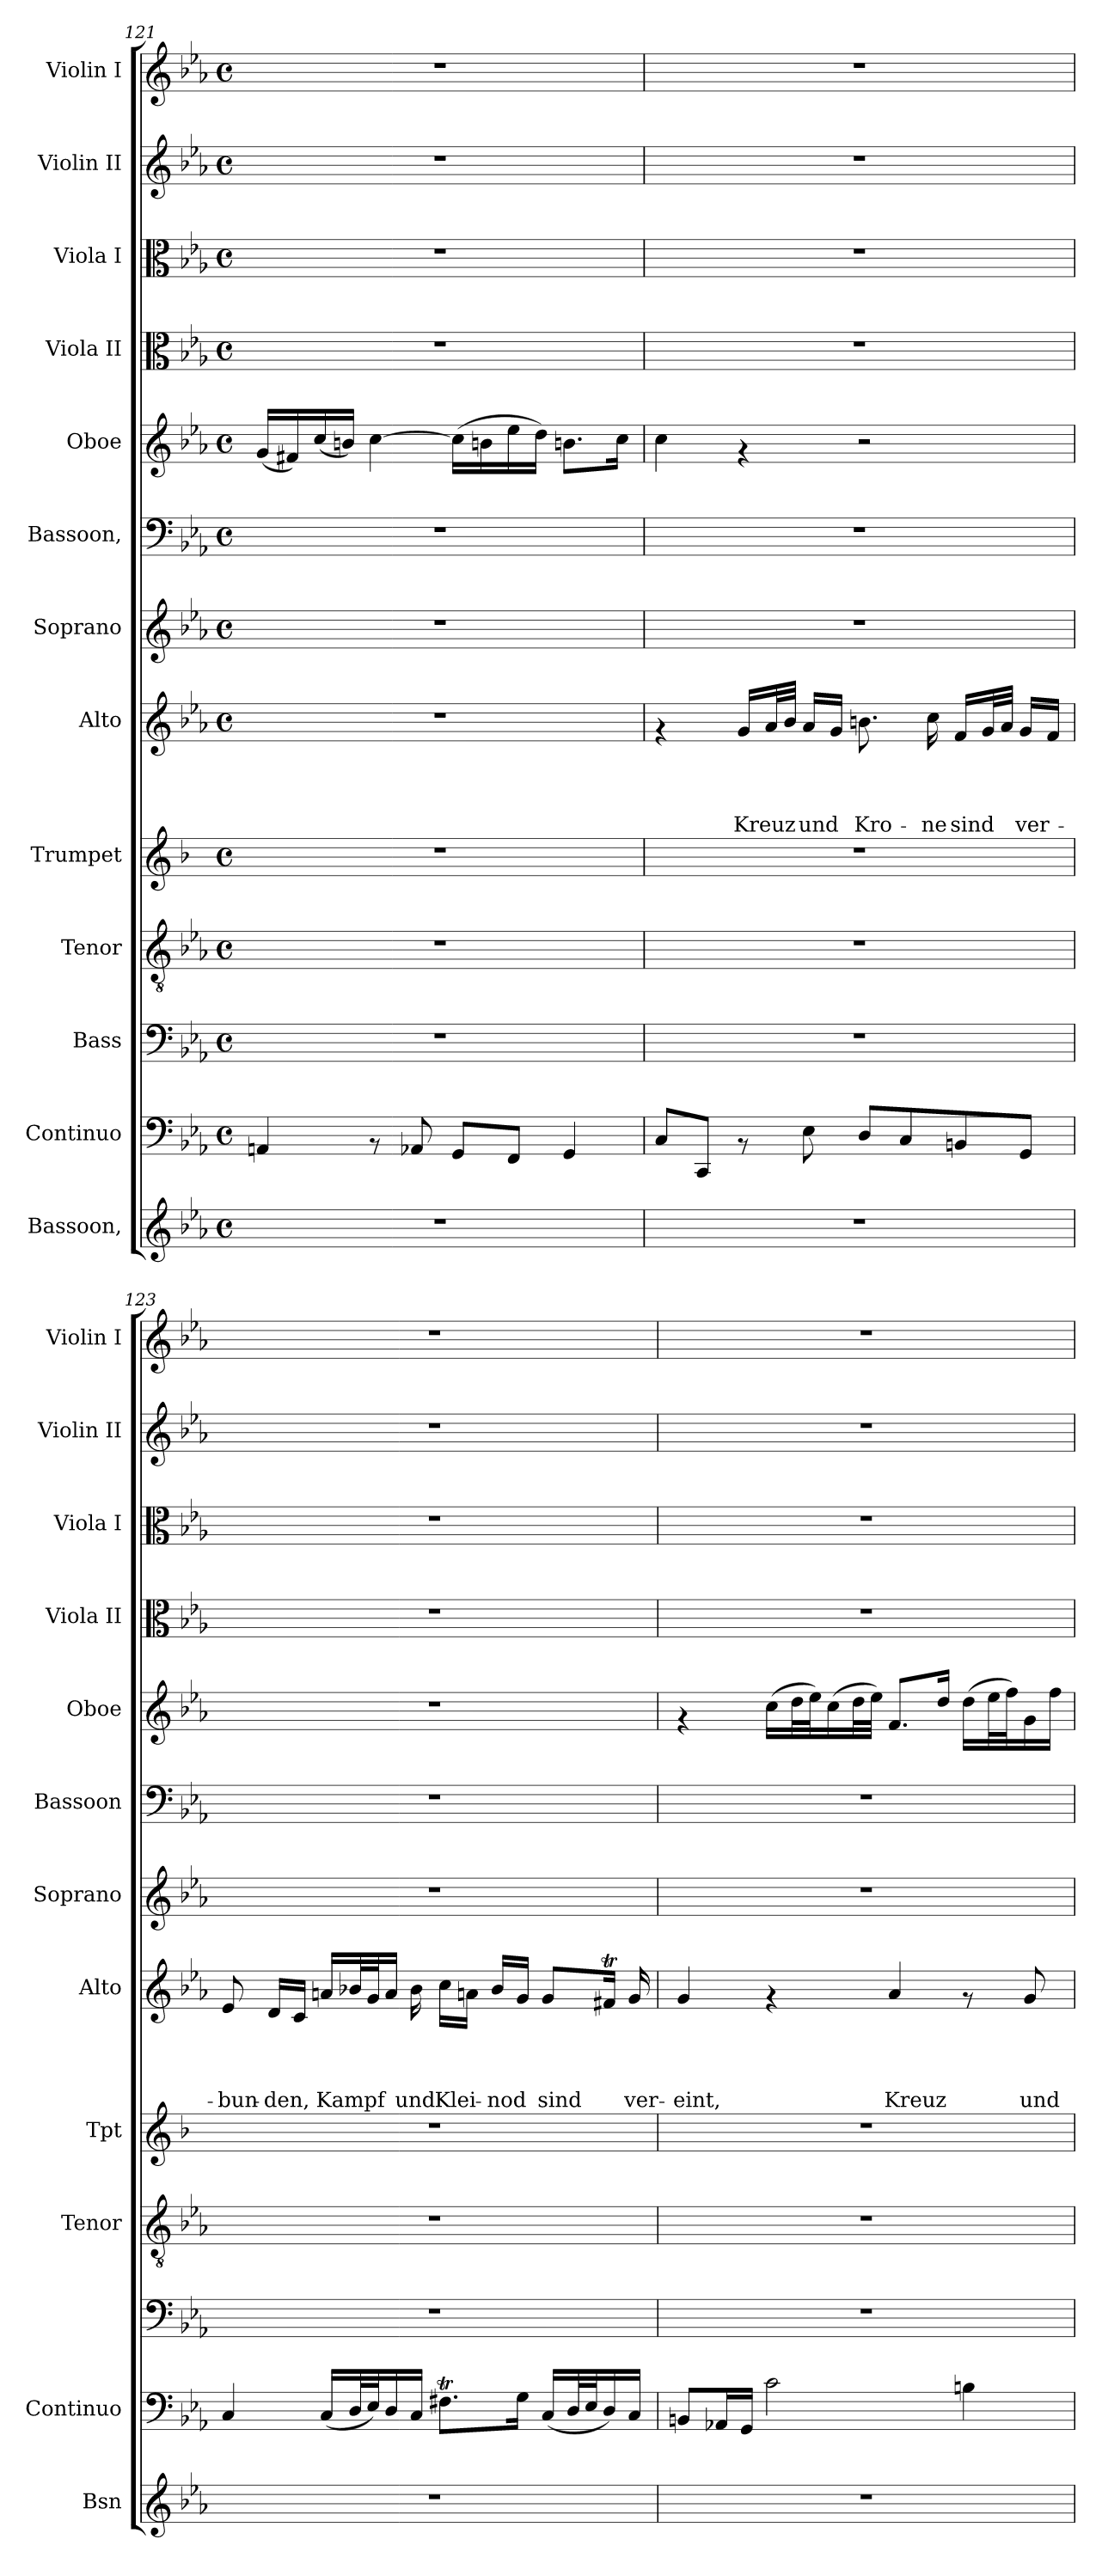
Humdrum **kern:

**kern	**kern	**kern	**kern	**kern	**kern	**text	**text	**text	**text	**kern	**kern	**kern	**kern	**kern	**kern	**kern
*part13	*part12	*part11	*part10	*part9	*part8	*part8	*part8	*part8	*part8	*part7	*part6	*part5	*part4	*part3	*part2	*part1
*staff13	*staff12	*staff11	*staff10	*staff9	*staff8	*staff8	*staff8	*staff8	*staff8	*staff7	*staff6	*staff5	*staff4	*staff3	*staff2	*staff1
*I"Bassoon,	*I"Continuo	*I"Bass	*I"Tenor	*I"Trumpet	*I"Alto	*	*	*	*	*I"Soprano	*I"Bassoon,	*I"Oboe	*I"Viola II	*I"Viola I	*I"Violin II	*I"Violin I
*I'Bsn	*I'Continuo	*	*I'Tenor	*I'Tpt	*I'Alto	*	*	*	*	*I'Soprano	*I'Bassoon	*I'Oboe	*I'Viola II	*I'Viola I	*I'Violin II	*I'Violin I
*clefG2	*clefF4	*clefF4	*clefGv2	*clefG2	*clefG2	*	*	*	*	*clefG2	*clefF4	*clefG2	*clefC3	*clefC3	*clefG2	*clefG2
*	*	*	*	*ITrd1c2	*	*	*	*	*	*	*	*	*	*	*	*
*k[b-e-a-]	*k[b-e-a-]	*k[b-e-a-]	*k[b-e-a-]	*k[b-e-a-]	*k[b-e-a-]	*	*	*	*	*k[b-e-a-]	*k[b-e-a-]	*k[b-e-a-]	*k[b-e-a-]	*k[b-e-a-]	*k[b-e-a-]	*k[b-e-a-]
*E-:	*E-:	*E-:	*E-:	*E-:	*E-:	*	*	*	*	*E-:	*E-:	*E-:	*E-:	*E-:	*E-:	*E-:
*M4/4	*M4/4	*M4/4	*M4/4	*M4/4	*M4/4	*	*	*	*	*M4/4	*M4/4	*M4/4	*M4/4	*M4/4	*M4/4	*M4/4
*met(c)	*met(c)	*met(c)	*met(c)	*met(c)	*met(c)	*	*	*	*	*met(c)	*met(c)	*met(c)	*met(c)	*met(c)	*met(c)	*met(c)
=121	=121	=121	=121	=121	=121	=121	=121	=121	=121	=121	=121	=121	=121	=121	=121	=121
1r	4AAn/	1r	1r	1r	1r	.	.	.	.	1r	1r	(<16g/LL	1r	1r	1r	1r
.	.	.	.	.	.	.	.	.	.	.	.	16f#X/)	.	.	.	.
.	.	.	.	.	.	.	.	.	.	.	.	(<16cc/	.	.	.	.
.	.	.	.	.	.	.	.	.	.	.	.	16bn/JJ)	.	.	.	.
.	8rAA	.	.	.	.	.	.	.	.	.	.	[>4cc\	.	.	.	.
.	8AA-X/	.	.	.	.	.	.	.	.	.	.	.	.	.	.	.
.	8GG/L	.	.	.	.	.	.	.	.	.	.	(>16cc\LL]	.	.	.	.
.	.	.	.	.	.	.	.	.	.	.	.	16bn\	.	.	.	.
.	8FF/J	.	.	.	.	.	.	.	.	.	.	16ee-\	.	.	.	.
.	.	.	.	.	.	.	.	.	.	.	.	16dd\JJ)	.	.	.	.
.	4GG/	.	.	.	.	.	.	.	.	.	.	8.bn\L	.	.	.	.
.	.	.	.	.	.	.	.	.	.	.	.	16cc\Jk	.	.	.	.
!!LO:LB:g=z
=122	=122	=122	=122	=122	=122	=122	=122	=122	=122	=122	=122	=122	=122	=122	=122	=122
1r	8C/L	1r	1r	1r	4rf	.	.	.	.	1r	1r	4cc\	1r	1r	1r	1r
.	8CC/J	.	.	.	.	.	.	.	.	.	.	.	.	.	.	.
!	!	!	!	!	!	!	!	!	!LO:LY:b	!	!	!	!	!	!	!
.	8rAA	.	.	.	16g/LL	.	.	.	Kreuz	.	.	4rf	.	.	.	.
.	.	.	.	.	32a-/L	.	.	.	.	.	.	.	.	.	.	.
.	.	.	.	.	32b-/JJJ	.	.	.	.	.	.	.	.	.	.	.
!	!	!	!	!	!	!	!	!	!LO:LY:b	!	!	!	!	!	!	!
.	8E-\	.	.	.	16a-/LL	.	.	.	und	.	.	.	.	.	.	.
.	.	.	.	.	16g/JJ	.	.	.	.	.	.	.	.	.	.	.
!	!	!	!	!	!	!	!	!	!LO:LY:b	!	!	!	!	!	!	!
.	8D/L	.	.	.	8.bn\	.	.	.	Kro-	.	.	2r	.	.	.	.
.	8C/	.	.	.	.	.	.	.	.	.	.	.	.	.	.	.
!	!	!	!	!	!	!	!	!	!LO:LY:b	!	!	!	!	!	!	!
.	.	.	.	.	16cc\	.	.	.	-ne	.	.	.	.	.	.	.
!	!	!	!	!	!	!	!	!	!LO:LY:b	!	!	!	!	!	!	!
.	8BBn/	.	.	.	16f/LL	.	.	.	sind	.	.	.	.	.	.	.
.	.	.	.	.	32g/L	.	.	.	.	.	.	.	.	.	.	.
.	.	.	.	.	32a-/JJJ	.	.	.	.	.	.	.	.	.	.	.
!	!	!	!	!	!	!	!	!	!LO:LY:b	!	!	!	!	!	!	!
.	8GG/J	.	.	.	16g/LL	.	.	.	ver-	.	.	.	.	.	.	.
.	.	.	.	.	16f/JJ	.	.	.	.	.	.	.	.	.	.	.
=123	=123	=123	=123	=123	=123	=123	=123	=123	=123	=123	=123	=123	=123	=123	=123	=123
!	!	!	!	!	!	!	!	!	!LO:LY:b	!	!	!	!	!	!	!
1r	4C/	1r	1r	1r	8e-/	.	.	.	-bun-	1r	1r	1r	1r	1r	1r	1r
!	!	!	!	!	!	!	!	!	!LO:LY:b	!	!	!	!	!	!	!
.	.	.	.	.	16d/LL	.	.	.	-den,	.	.	.	.	.	.	.
.	.	.	.	.	16c/JJ	.	.	.	.	.	.	.	.	.	.	.
!	!	!	!	!	!	!	!	!	!LO:LY:b	!	!	!	!	!	!	!
.	(<16C/LL	.	.	.	16an/LL	.	.	.	Kampf	.	.	.	.	.	.	.
.	32D/L	.	.	.	32b-X/L	.	.	.	.	.	.	.	.	.	.	.
.	32E-/J)	.	.	.	32g/J	.	.	.	.	.	.	.	.	.	.	.
.	16D/	.	.	.	16a/JJ	.	.	.	.	.	.	.	.	.	.	.
!	!	!	!	!	!	!	!	!	!LO:LY:b	!	!	!	!	!	!	!
.	16C/JJ	.	.	.	16b-\	.	.	.	und	.	.	.	.	.	.	.
!	!	!	!	!	!	!	!	!	!LO:LY:b	!	!	!	!	!	!	!
.	8.F#Xt\L	.	.	.	16cc\LL	.	.	.	Klei-	.	.	.	.	.	.	.
.	.	.	.	.	16an\JJ	.	.	.	.	.	.	.	.	.	.	.
!	!	!	!	!	!	!	!	!	!LO:LY:b	!	!	!	!	!	!	!
.	.	.	.	.	16b-/LL	.	.	.	-nod	.	.	.	.	.	.	.
.	16G\Jk	.	.	.	16g/JJ	.	.	.	.	.	.	.	.	.	.	.
!	!	!	!	!	!	!	!	!	!LO:LY:b	!	!	!	!	!	!	!
.	(<16C/LL	.	.	.	8g/L	.	.	.	sind	.	.	.	.	.	.	.
.	32D/L	.	.	.	.	.	.	.	.	.	.	.	.	.	.	.
.	32E-/J	.	.	.	.	.	.	.	.	.	.	.	.	.	.	.
.	16D/)	.	.	.	16f#Xt/Jk	.	.	.	.	.	.	.	.	.	.	.
!	!	!	!	!	!	!	!	!	!LO:LY:b	!	!	!	!	!	!	!
.	16C/JJ	.	.	.	16g/	.	.	.	ver-	.	.	.	.	.	.	.
=124	=124	=124	=124	=124	=124	=124	=124	=124	=124	=124	=124	=124	=124	=124	=124	=124
!	!	!	!	!	!	!	!	!	!LO:LY:b	!	!	!	!	!	!	!
1r	8BBn/L	1r	1r	1r	4g/	.	.	.	-eint,	1r	1r	4rf	1r	1r	1r	1r
.	16AA-X/L	.	.	.	.	.	.	.	.	.	.	.	.	.	.	.
.	16GG/JJ	.	.	.	.	.	.	.	.	.	.	.	.	.	.	.
.	2c\	.	.	.	4rf	.	.	.	.	.	.	(>16cc\LL	.	.	.	.
.	.	.	.	.	.	.	.	.	.	.	.	32dd\L	.	.	.	.
.	.	.	.	.	.	.	.	.	.	.	.	32ee-\J)	.	.	.	.
.	.	.	.	.	.	.	.	.	.	.	.	(>16cc\	.	.	.	.
.	.	.	.	.	.	.	.	.	.	.	.	32dd\L	.	.	.	.
.	.	.	.	.	.	.	.	.	.	.	.	32ee-\JJJ)	.	.	.	.
!	!	!	!	!	!	!	!	!	!LO:LY:b	!	!	!	!	!	!	!
.	.	.	.	.	4a-/	.	.	.	Kreuz	.	.	8.f/L	.	.	.	.
.	.	.	.	.	.	.	.	.	.	.	.	16dd/Jk	.	.	.	.
.	4Bn\	.	.	.	8rf	.	.	.	.	.	.	(>16dd\LL	.	.	.	.
.	.	.	.	.	.	.	.	.	.	.	.	32ee-\L	.	.	.	.
.	.	.	.	.	.	.	.	.	.	.	.	32ff\J)	.	.	.	.
!	!	!	!	!	!	!	!	!	!LO:LY:b	!	!	!	!	!	!	!
.	.	.	.	.	8g/	.	.	.	und	.	.	16g\	.	.	.	.
.	.	.	.	.	.	.	.	.	.	.	.	16ff\JJ	.	.	.	.
=	=	=	=	=	=	=	=	=	=	=	=	=	=	=	=	=
*-	*-	*-	*-	*-	*-	*-	*-	*-	*-	*-	*-	*-	*-	*-	*-	*-
